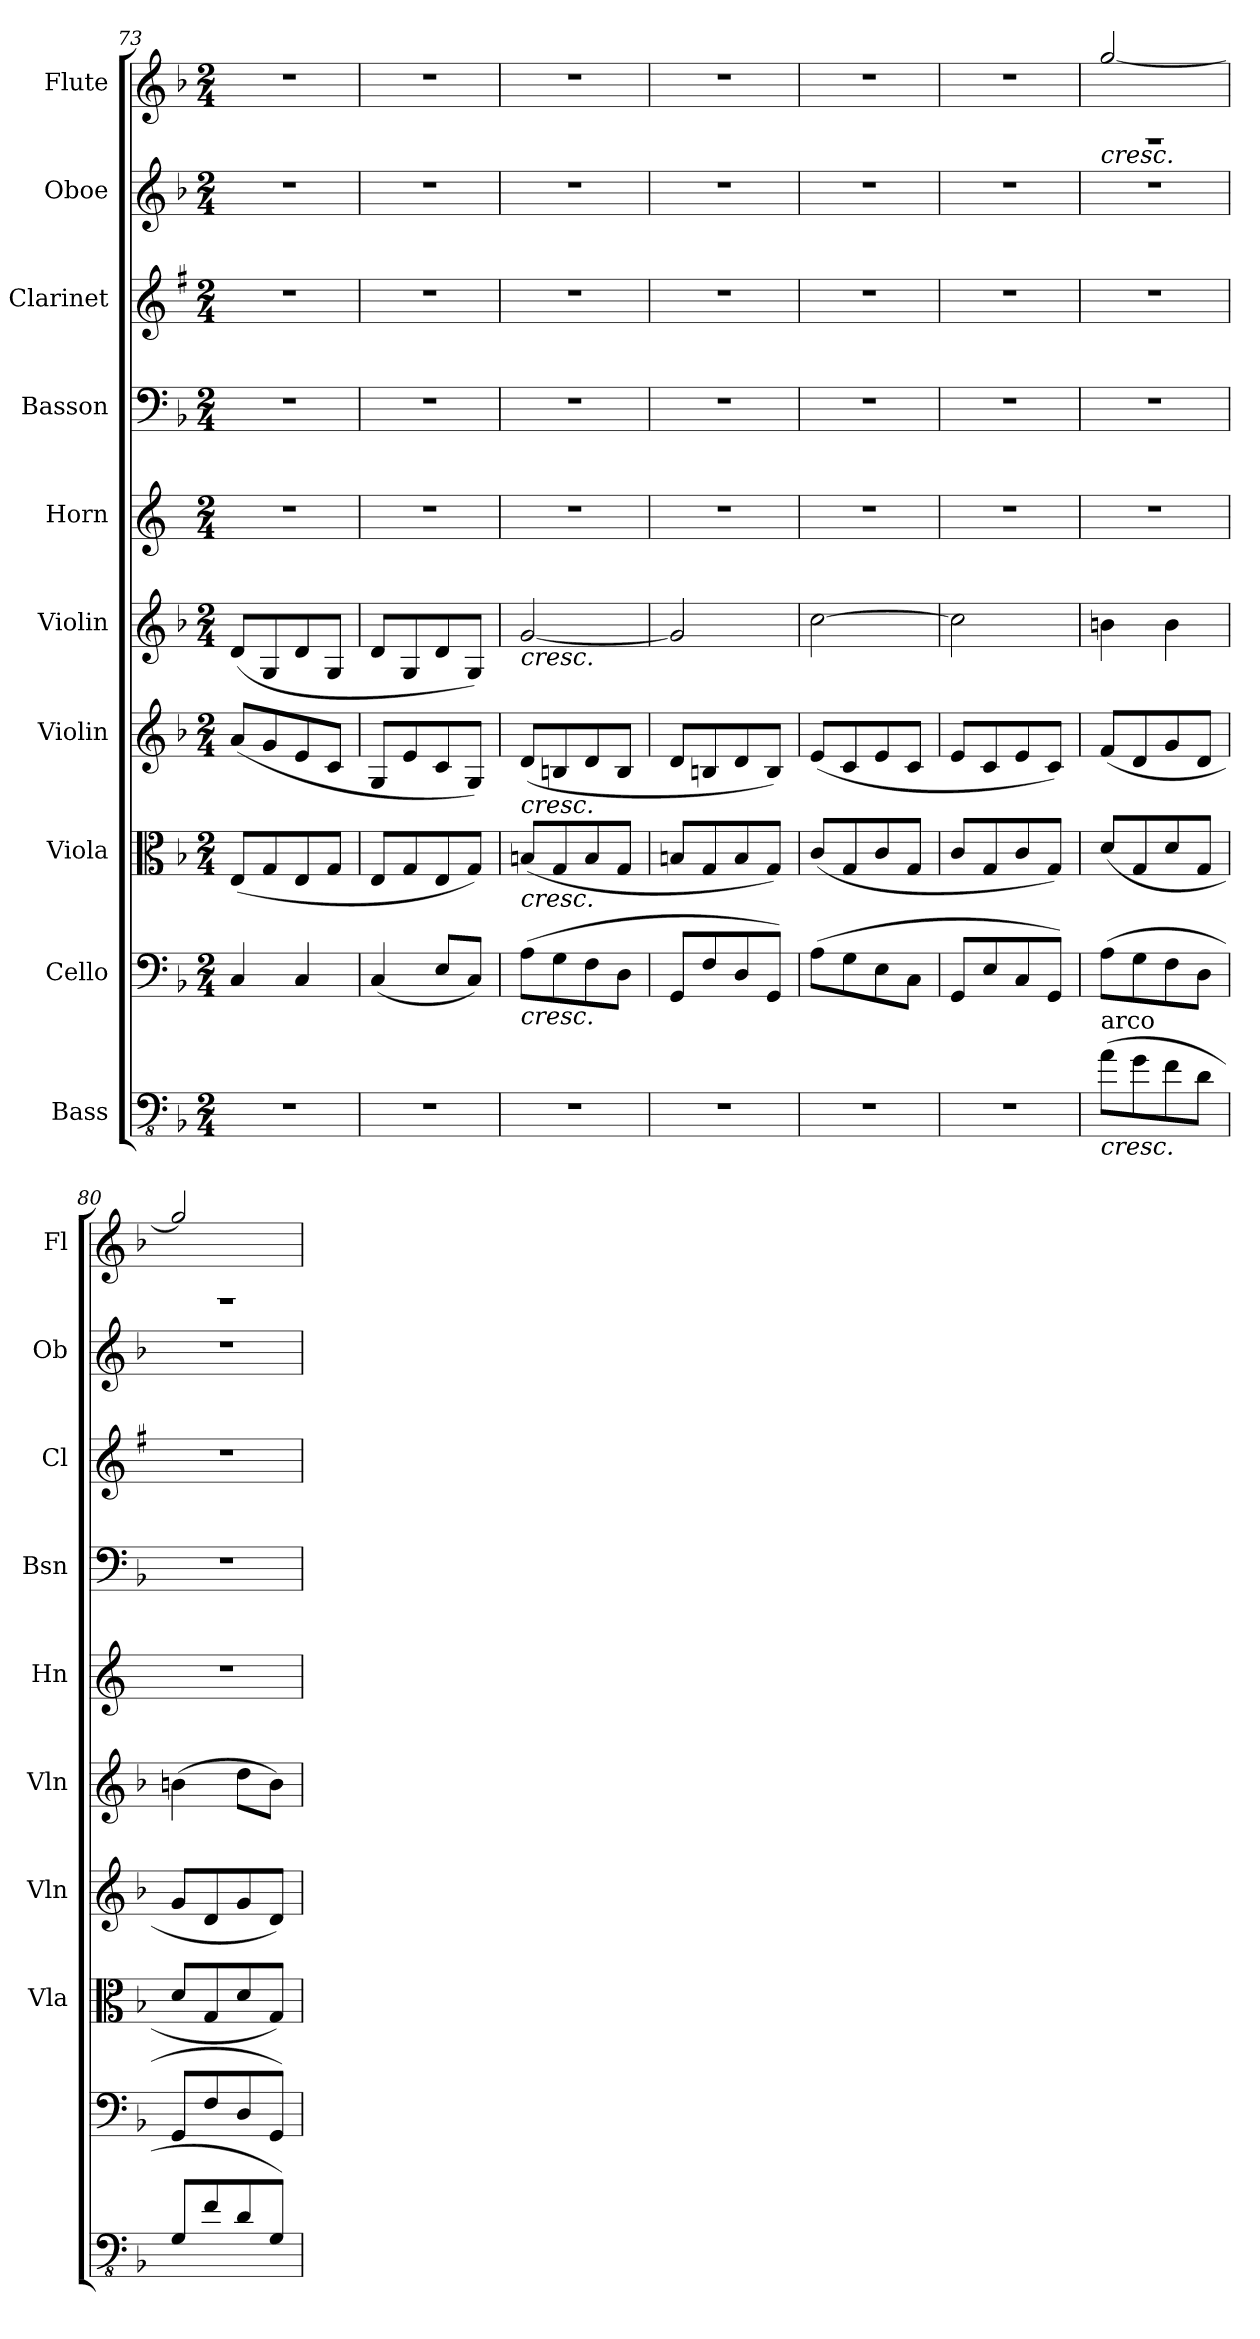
**kern	**kern	**kern	**kern	**kern	**kern	**kern	**kern	**kern	**kern
*part10	*part9	*part8	*part7	*part6	*part5	*part4	*part3	*part2	*part1
*staff10	*staff9	*staff8	*staff7	*staff6	*staff5	*staff4	*staff3	*staff2	*staff1
*I"Bass	*I"Cello	*I"Viola	*I"Violin	*I"Violin	*I"Horn	*I"Basson	*I"Clarinet	*I"Oboe	*I"Flute
*	*	*I'Vla	*I'Vln	*I'Vln	*I'Hn	*I'Bsn	*I'Cl	*I'Ob	*I'Fl
*clefFv4	*clefF4	*clefC3	*clefG2	*clefG2	*clefG2	*clefF4	*clefG2	*clefG2	*clefG2
*ITrd7c12	*	*	*	*	*ITrd4c7	*	*ITrd1c2	*	*
*k[b-]	*k[b-]	*k[b-]	*k[b-]	*k[b-]	*k[b-]	*k[b-]	*k[b-]	*k[b-]	*k[b-]
*M2/4	*M2/4	*M2/4	*M2/4	*M2/4	*M2/4	*M2/4	*M2/4	*M2/4	*M2/4
=73	=73	=73	=73	=73	=73	=73	=73	=73	=73
2r	4C/	(<8E/L	(<8a/L	(<8d/L	2r	2r	2r	2r	2r
.	.	8G/	8g/	8G/	.	.	.	.	.
.	4C/	8E/	8e/	8d/	.	.	.	.	.
.	.	8G/J	8c/J	8G/J	.	.	.	.	.
=74	=74	=74	=74	=74	=74	=74	=74	=74	=74
2r	(<4C/	8E/L	8G/L	8d/L	2r	2r	2r	2r	2r
.	.	8G/	8e/	8G/	.	.	.	.	.
.	8E/L	8E/	8c/	8d/	.	.	.	.	.
.	8C/J)	8G/J)	8G/J)	8G/J)	.	.	.	.	.
=75	=75	=75	=75	=75	=75	=75	=75	=75	=75
!	!	!	!	!LO:TX:b:i:t=cresc.	!	!	!	!	!
!	!	!	!LO:TX:b:i:t=cresc.	!	!	!	!	!	!
!	!	!LO:TX:b:i:t=cresc.	!	!	!	!	!	!	!
!	!LO:TX:b:i:t=cresc.	!	!	!	!	!	!	!	!
2r	(>8A\L	(<8Bn/L	(<8d/L	[2g/	2r	2r	2r	2r	2r
.	8G\	8G/	8Bn/	.	.	.	.	.	.
.	8F\	8B/	8d/	.	.	.	.	.	.
.	8D\J	8G/J	8B/J	.	.	.	.	.	.
=76	=76	=76	=76	=76	=76	=76	=76	=76	=76
2r	8GG/L	8Bn/L	8d/L	2g/]	2r	2r	2r	2r	2r
.	8F/	8G/	8Bn/	.	.	.	.	.	.
.	8D/	8B/	8d/	.	.	.	.	.	.
.	8GG/J)	8G/J)	8B/J)	.	.	.	.	.	.
!!LO:PB:g=z
=77	=77	=77	=77	=77	=77	=77	=77	=77	=77
2r	(>8A\L	(<8c/L	(<8e/L	[2cc\	2r	2r	2r	2r	2r
.	8G\	8G/	8c/	.	.	.	.	.	.
.	8E\	8c/	8e/	.	.	.	.	.	.
.	8C\J	8G/J	8c/J	.	.	.	.	.	.
=78	=78	=78	=78	=78	=78	=78	=78	=78	=78
2r	8GG/L	8c/L	8e/L	2cc\]	2r	2r	2r	2r	2r
.	8E/	8G/	8c/	.	.	.	.	.	.
.	8C/	8c/	8e/	.	.	.	.	.	.
.	8GG/J)	8G/J)	8c/J)	.	.	.	.	.	.
=79	=79	=79	=79	=79	=79	=79	=79	=79	=79
*	*	*	*	*	*	*	*	*	*^
!	!	!	!	!	!	!	!	!	!LO:TX:b:i:t=cresc.	!
!LO:TX:a:t=arco	!	!	!	!	!	!	!	!	!	!
!LO:TX:b:i:t=cresc.	!	!	!	!	!	!	!	!	!	!
(>8AA\L	(>8A\L	(<8d/L	(<8f/L	4bn\	2r	2r	2r	2r	2rF	[2gg/
8GG\	8G\	8G/	8d/	.	.	.	.	.	.	.
8FF\	8F\	8d/	8g/	4b\	.	.	.	.	.	.
8DD\J	8D\J	8G/J	8d/J	.	.	.	.	.	.	.
=80	=80	=80	=80	=80	=80	=80	=80	=80	=80	=80
8GGG/L	8GG/L	8d/L	8g/L	(>4bn\	2r	2r	2r	2r	2rF	2gg/]
8FF/	8F/	8G/	8d/	.	.	.	.	.	.	.
8DD/	8D/	8d/	8g/	8dd\L	.	.	.	.	.	.
8GGG/J)	8GG/J)	8G/J)	8d/J)	8b\J)	.	.	.	.	.	.
*	*	*	*	*	*	*	*	*	*v	*v
=	=	=	=	=	=	=	=	=	=
*-	*-	*-	*-	*-	*-	*-	*-	*-	*-
